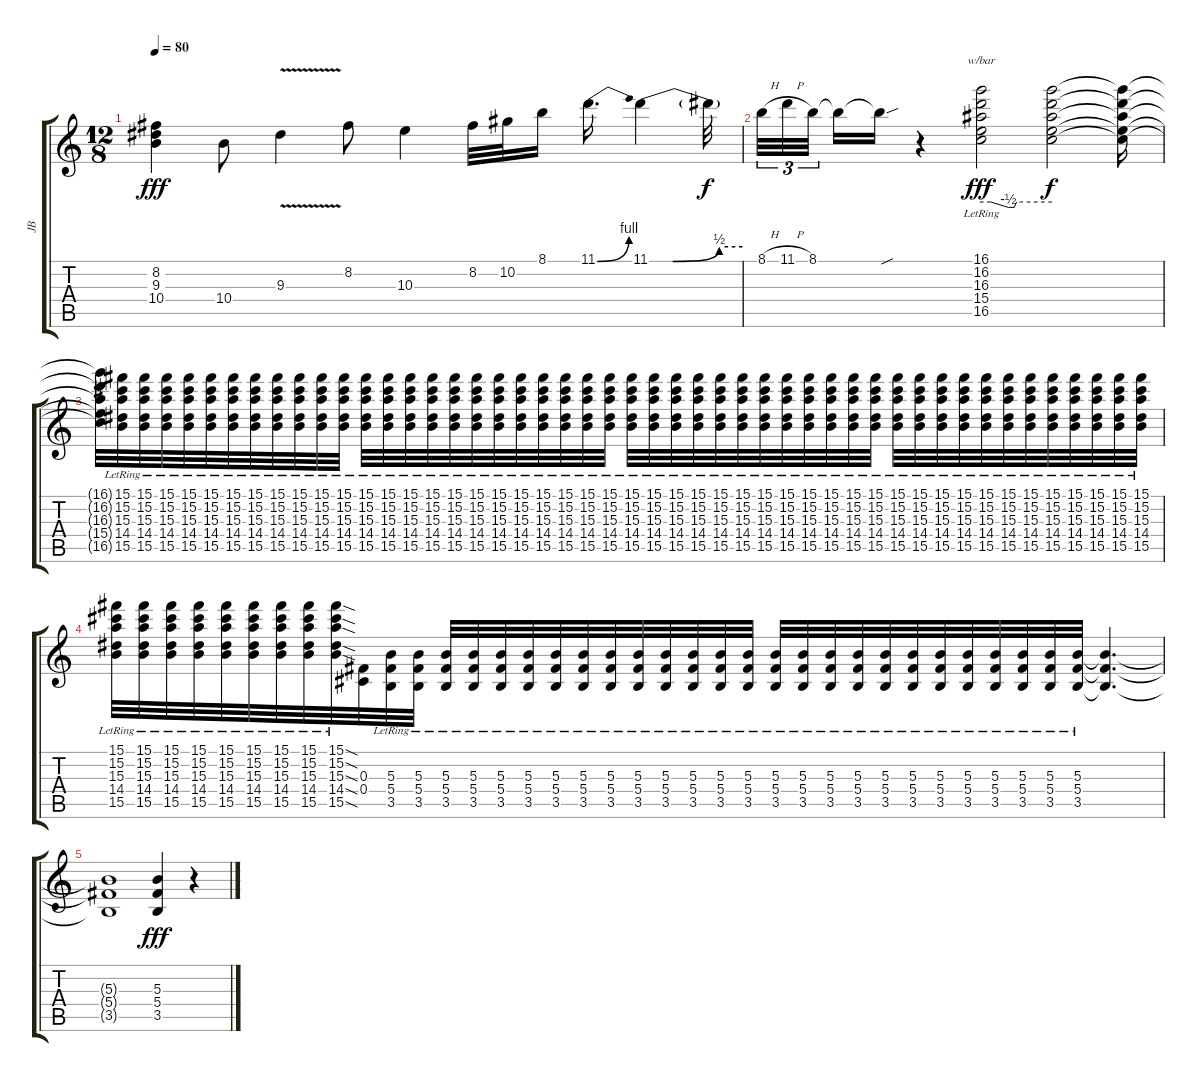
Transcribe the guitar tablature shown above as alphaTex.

\track ("JB" "JB") {instrument electricguitarclean}
\staff {score tabs}
\tuning (Eb4 Bb3 Gb3 Db3 Ab2 Eb2) {hide}
\ts (12 8)
\tempo 80
\clef g2
\ks c
(8.2 9.3 10.4).4{dy fff} 10.4.8 9.3{v}.4 8.2.8 10.3.4 8.2.32 10.2.32 8.1.16 11.1{be (bend 0 0 60 4)}.16{d} 11.1{be (custom 0 0 15 0 45 2 60 2)}.4 11.1{t}.32{dy f} |
8.1{h}.32{tu (3 2)} 11.1{h}.32{tu (3 2)} 8.1.32{tu (3 2) beam splitsecondary} 8.1{t}.16 8.1{sou t}.16 r.4 (16.1{lr} 16.2{lr} 16.3{lr} 15.4{lr} 16.5{lr}).2{tbe (custom default 0 0 8 0 23 -2 28 -2 30 0 60 0) dy fff} (16.1{t} 16.2{t} 16.3{t} 15.4{t} 16.5{t}).2{dy f} (16.1{t} 16.2{t} 16.3{t} 15.4{t} 16.5{t}).16 |
(16.1{t} 16.2{t} 16.3{t} 15.4{t} 16.5{t}).32 (15.1{lr} 15.2{lr} 15.3{lr} 14.4{lr} 15.5{lr}).32 (15.1{lr} 15.2{lr} 15.3{lr} 14.4{lr} 15.5{lr}).32 (15.1{lr} 15.2{lr} 15.3{lr} 14.4{lr} 15.5{lr}).32 (15.1{lr} 15.2{lr} 15.3{lr} 14.4{lr} 15.5{lr}).32 (15.1{lr} 15.2{lr} 15.3{lr} 14.4{lr} 15.5{lr}).32 (15.1{lr} 15.2{lr} 15.3{lr} 14.4{lr} 15.5{lr}).32 (15.1{lr} 15.2{lr} 15.3{lr} 14.4{lr} 15.5{lr}).32 (15.1{lr} 15.2{lr} 15.3{lr} 14.4{lr} 15.5{lr}).32 (15.1{lr} 15.2{lr} 15.3{lr} 14.4{lr} 15.5{lr}).32 (15.1{lr} 15.2{lr} 15.3{lr} 14.4{lr} 15.5{lr}).32 (15.1{lr} 15.2{lr} 15.3{lr} 14.4{lr} 15.5{lr}).32 (15.1{lr} 15.2{lr} 15.3{lr} 14.4{lr} 15.5{lr}).32 (15.1{lr} 15.2{lr} 15.3{lr} 14.4{lr} 15.5{lr}).32 (15.1{lr} 15.2{lr} 15.3{lr} 14.4{lr} 15.5{lr}).32 (15.1{lr} 15.2{lr} 15.3{lr} 14.4{lr} 15.5{lr}).32 (15.1{lr} 15.2{lr} 15.3{lr} 14.4{lr} 15.5{lr}).32 (15.1{lr} 15.2{lr} 15.3{lr} 14.4{lr} 15.5{lr}).32 (15.1{lr} 15.2{lr} 15.3{lr} 14.4{lr} 15.5{lr}).32 (15.1{lr} 15.2{lr} 15.3{lr} 14.4{lr} 15.5{lr}).32 (15.1{lr} 15.2{lr} 15.3{lr} 14.4{lr} 15.5{lr}).32 (15.1{lr} 15.2{lr} 15.3{lr} 14.4{lr} 15.5{lr}).32 (15.1{lr} 15.2{lr} 15.3{lr} 14.4{lr} 15.5{lr}).32 (15.1{lr} 15.2{lr} 15.3{lr} 14.4{lr} 15.5{lr}).32 (15.1{lr} 15.2{lr} 15.3{lr} 14.4{lr} 15.5{lr}).32 (15.1{lr} 15.2{lr} 15.3{lr} 14.4{lr} 15.5{lr}).32 (15.1{lr} 15.2{lr} 15.3{lr} 14.4{lr} 15.5{lr}).32 (15.1{lr} 15.2{lr} 15.3{lr} 14.4{lr} 15.5{lr}).32 (15.1{lr} 15.2{lr} 15.3{lr} 14.4{lr} 15.5{lr}).32 (15.1{lr} 15.2{lr} 15.3{lr} 14.4{lr} 15.5{lr}).32 (15.1{lr} 15.2{lr} 15.3{lr} 14.4{lr} 15.5{lr}).32 (15.1{lr} 15.2{lr} 15.3{lr} 14.4{lr} 15.5{lr}).32 (15.1{lr} 15.2{lr} 15.3{lr} 14.4{lr} 15.5{lr}).32 (15.1{lr} 15.2{lr} 15.3{lr} 14.4{lr} 15.5{lr}).32 (15.1{lr} 15.2{lr} 15.3{lr} 14.4{lr} 15.5{lr}).32 (15.1{lr} 15.2{lr} 15.3{lr} 14.4{lr} 15.5{lr}).32 (15.1{lr} 15.2{lr} 15.3{lr} 14.4{lr} 15.5{lr}).32 (15.1{lr} 15.2{lr} 15.3{lr} 14.4{lr} 15.5{lr}).32 (15.1{lr} 15.2{lr} 15.3{lr} 14.4{lr} 15.5{lr}).32 (15.1{lr} 15.2{lr} 15.3{lr} 14.4{lr} 15.5{lr}).32 (15.1{lr} 15.2{lr} 15.3{lr} 14.4{lr} 15.5{lr}).32 (15.1{lr} 15.2{lr} 15.3{lr} 14.4{lr} 15.5{lr}).32 (15.1{lr} 15.2{lr} 15.3{lr} 14.4{lr} 15.5{lr}).32 (15.1{lr} 15.2{lr} 15.3{lr} 14.4{lr} 15.5{lr}).32 (15.1{lr} 15.2{lr} 15.3{lr} 14.4{lr} 15.5{lr}).32 (15.1{lr} 15.2{lr} 15.3{lr} 14.4{lr} 15.5{lr}).32 (15.1{lr} 15.2{lr} 15.3{lr} 14.4{lr} 15.5{lr}).32 (15.1{lr} 15.2{lr} 15.3{lr} 14.4{lr} 15.5{lr}).32 |
(15.1{lr} 15.2{lr} 15.3{lr} 14.4{lr} 15.5{lr}).32 (15.1{lr} 15.2{lr} 15.3{lr} 14.4{lr} 15.5{lr}).32 (15.1{lr} 15.2{lr} 15.3{lr} 14.4{lr} 15.5{lr}).32 (15.1{lr} 15.2{lr} 15.3{lr} 14.4{lr} 15.5{lr}).32 (15.1{lr} 15.2{lr} 15.3{lr} 14.4{lr} 15.5{lr}).32 (15.1{lr} 15.2{lr} 15.3{lr} 14.4{lr} 15.5{lr}).32 (15.1{lr} 15.2{lr} 15.3{lr} 14.4{lr} 15.5{lr}).32 (15.1{lr} 15.2{lr} 15.3{lr} 14.4{lr} 15.5{lr}).32 (15.1{sod lr} 15.2{sod lr} 15.3{sod lr} 14.4{sod lr} 15.5{sod lr}).32 (0.3 0.4).32 (5.3{lr} 5.4{lr} 3.5{lr}).32 (5.3{lr} 5.4{lr} 3.5{lr}).32 (5.3{lr} 5.4{lr} 3.5{lr}).32 (5.3{lr} 5.4{lr} 3.5{lr}).32 (5.3{lr} 5.4{lr} 3.5{lr}).32 (5.3{lr} 5.4{lr} 3.5{lr}).32 (5.3{lr} 5.4{lr} 3.5{lr}).32 (5.3{lr} 5.4{lr} 3.5{lr}).32 (5.3{lr} 5.4{lr} 3.5{lr}).32 (5.3{lr} 5.4{lr} 3.5{lr}).32 (5.3{lr} 5.4{lr} 3.5{lr}).32 (5.3{lr} 5.4{lr} 3.5{lr}).32 (5.3{lr} 5.4{lr} 3.5{lr}).32 (5.3{lr} 5.4{lr} 3.5{lr}).32 (5.3{lr} 5.4{lr} 3.5{lr}).32 (5.3{lr} 5.4{lr} 3.5{lr}).32 (5.3{lr} 5.4{lr} 3.5{lr}).32 (5.3{lr} 5.4{lr} 3.5{lr}).32 (5.3{lr} 5.4{lr} 3.5{lr}).32 (5.3{lr} 5.4{lr} 3.5{lr}).32 (5.3{lr} 5.4{lr} 3.5{lr}).32 (5.3{lr} 5.4{lr} 3.5{lr}).32 (5.3{lr} 5.4{lr} 3.5{lr}).32 (5.3{lr} 5.4{lr} 3.5{lr}).32 (5.3{lr} 5.4{lr} 3.5{lr}).32 (5.3{lr} 5.4{lr} 3.5{lr}).32 (5.3{t} 5.4{t} 3.5{t}).4{d} |
(5.3{t} 5.4{t} 3.5{t}).1 (5.3 5.4 3.5).4{dy fff} r.4
